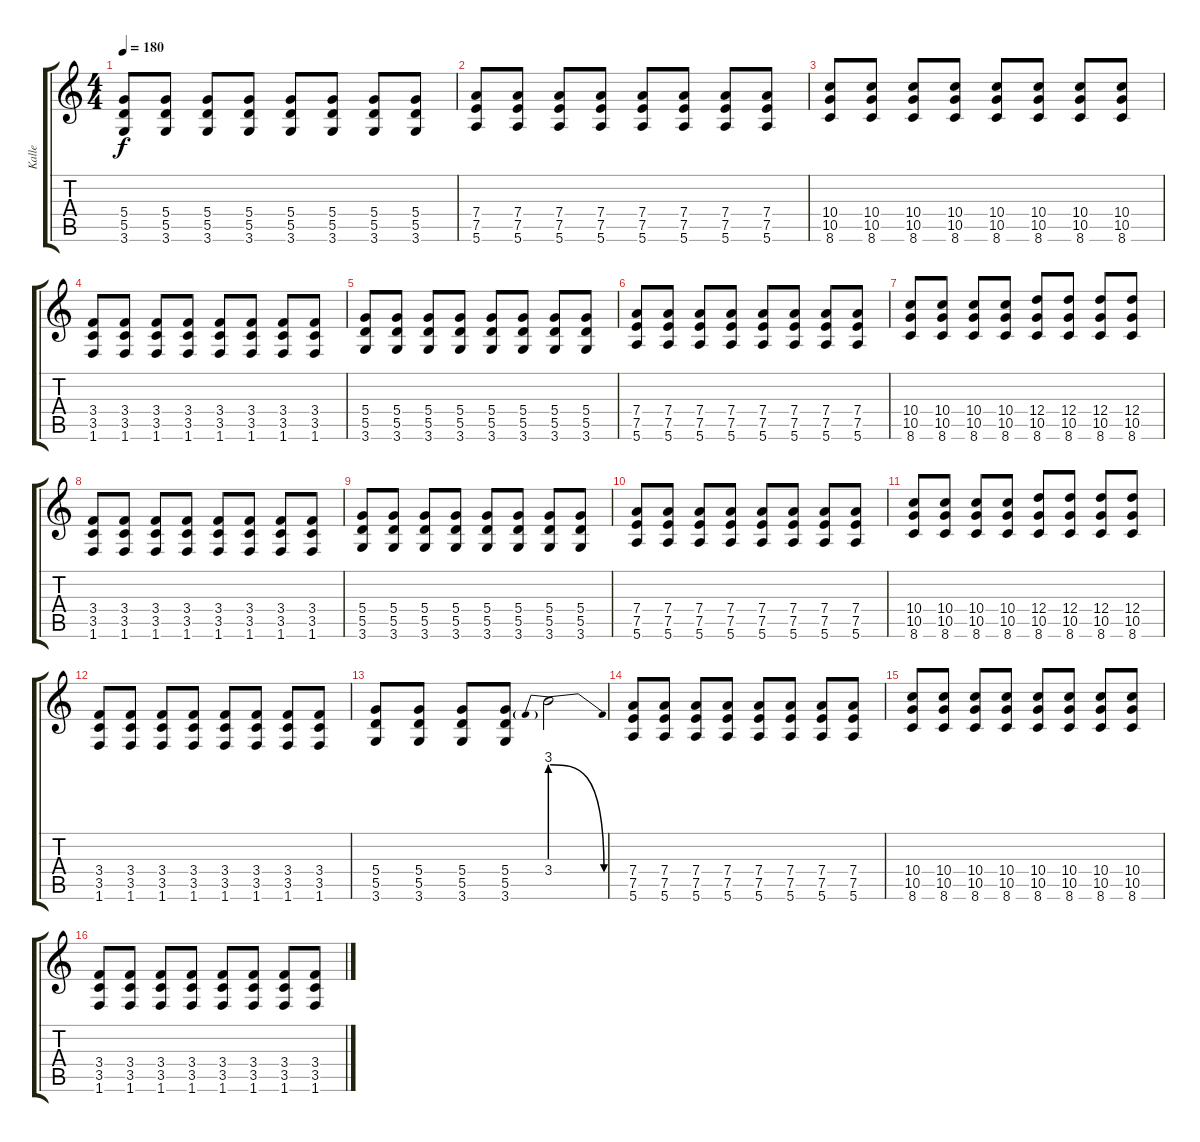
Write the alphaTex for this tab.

\track ("Kalle" "Kalle") {instrument distortionguitar}
\staff {score tabs}
\tuning (E4 B3 G3 D3 A2 E2) {hide}
\ts (4 4)
\tempo 180
\clef g2
\ks c
(5.4 5.5 3.6).8{dy f} (5.4 5.5 3.6).8 (5.4 5.5 3.6).8 (5.4 5.5 3.6).8 (5.4 5.5 3.6).8 (5.4 5.5 3.6).8 (5.4 5.5 3.6).8 (5.4 5.5 3.6).8 |
(7.4 7.5 5.6).8 (7.4 7.5 5.6).8 (7.4 7.5 5.6).8 (7.4 7.5 5.6).8 (7.4 7.5 5.6).8 (7.4 7.5 5.6).8 (7.4 7.5 5.6).8 (7.4 7.5 5.6).8 |
(10.4 10.5 8.6).8 (10.4 10.5 8.6).8 (10.4 10.5 8.6).8 (10.4 10.5 8.6).8 (10.4 10.5 8.6).8 (10.4 10.5 8.6).8 (10.4 10.5 8.6).8 (10.4 10.5 8.6).8 |
(3.4 3.5 1.6).8 (3.4 3.5 1.6).8 (3.4 3.5 1.6).8 (3.4 3.5 1.6).8 (3.4 3.5 1.6).8 (3.4 3.5 1.6).8 (3.4 3.5 1.6).8 (3.4 3.5 1.6).8 |
(5.4 5.5 3.6).8 (5.4 5.5 3.6).8 (5.4 5.5 3.6).8 (5.4 5.5 3.6).8 (5.4 5.5 3.6).8 (5.4 5.5 3.6).8 (5.4 5.5 3.6).8 (5.4 5.5 3.6).8 |
(7.4 7.5 5.6).8 (7.4 7.5 5.6).8 (7.4 7.5 5.6).8 (7.4 7.5 5.6).8 (7.4 7.5 5.6).8 (7.4 7.5 5.6).8 (7.4 7.5 5.6).8 (7.4 7.5 5.6).8 |
(10.4 10.5 8.6).8 (10.4 10.5 8.6).8 (10.4 10.5 8.6).8 (10.4 10.5 8.6).8 (12.4 10.5 8.6).8 (12.4 10.5 8.6).8 (12.4 10.5 8.6).8 (12.4 10.5 8.6).8 |
(3.4 3.5 1.6).8 (3.4 3.5 1.6).8 (3.4 3.5 1.6).8 (3.4 3.5 1.6).8 (3.4 3.5 1.6).8 (3.4 3.5 1.6).8 (3.4 3.5 1.6).8 (3.4 3.5 1.6).8 |
(5.4 5.5 3.6).8 (5.4 5.5 3.6).8 (5.4 5.5 3.6).8 (5.4 5.5 3.6).8 (5.4 5.5 3.6).8 (5.4 5.5 3.6).8 (5.4 5.5 3.6).8 (5.4 5.5 3.6).8 |
(7.4 7.5 5.6).8 (7.4 7.5 5.6).8 (7.4 7.5 5.6).8 (7.4 7.5 5.6).8 (7.4 7.5 5.6).8 (7.4 7.5 5.6).8 (7.4 7.5 5.6).8 (7.4 7.5 5.6).8 |
(10.4 10.5 8.6).8 (10.4 10.5 8.6).8 (10.4 10.5 8.6).8 (10.4 10.5 8.6).8 (12.4 10.5 8.6).8 (12.4 10.5 8.6).8 (12.4 10.5 8.6).8 (12.4 10.5 8.6).8 |
(3.4 3.5 1.6).8 (3.4 3.5 1.6).8 (3.4 3.5 1.6).8 (3.4 3.5 1.6).8 (3.4 3.5 1.6).8 (3.4 3.5 1.6).8 (3.4 3.5 1.6).8 (3.4 3.5 1.6).8 |
(5.4 5.5 3.6).8 (5.4 5.5 3.6).8 (5.4 5.5 3.6).8 (5.4 5.5 3.6).8 3.4{be (prebendrelease 0 12 60 0)}.2{instrument distortionguitar} |
(7.4 7.5 5.6).8 (7.4 7.5 5.6).8 (7.4 7.5 5.6).8 (7.4 7.5 5.6).8 (7.4 7.5 5.6).8 (7.4 7.5 5.6).8 (7.4 7.5 5.6).8 (7.4 7.5 5.6).8 |
(10.4 10.5 8.6).8 (10.4 10.5 8.6).8 (10.4 10.5 8.6).8 (10.4 10.5 8.6).8 (10.4 10.5 8.6).8 (10.4 10.5 8.6).8 (10.4 10.5 8.6).8 (10.4 10.5 8.6).8 |
(3.4 3.5 1.6).8 (3.4 3.5 1.6).8 (3.4 3.5 1.6).8 (3.4 3.5 1.6).8 (3.4 3.5 1.6).8 (3.4 3.5 1.6).8 (3.4 3.5 1.6).8 (3.4 3.5 1.6).8
